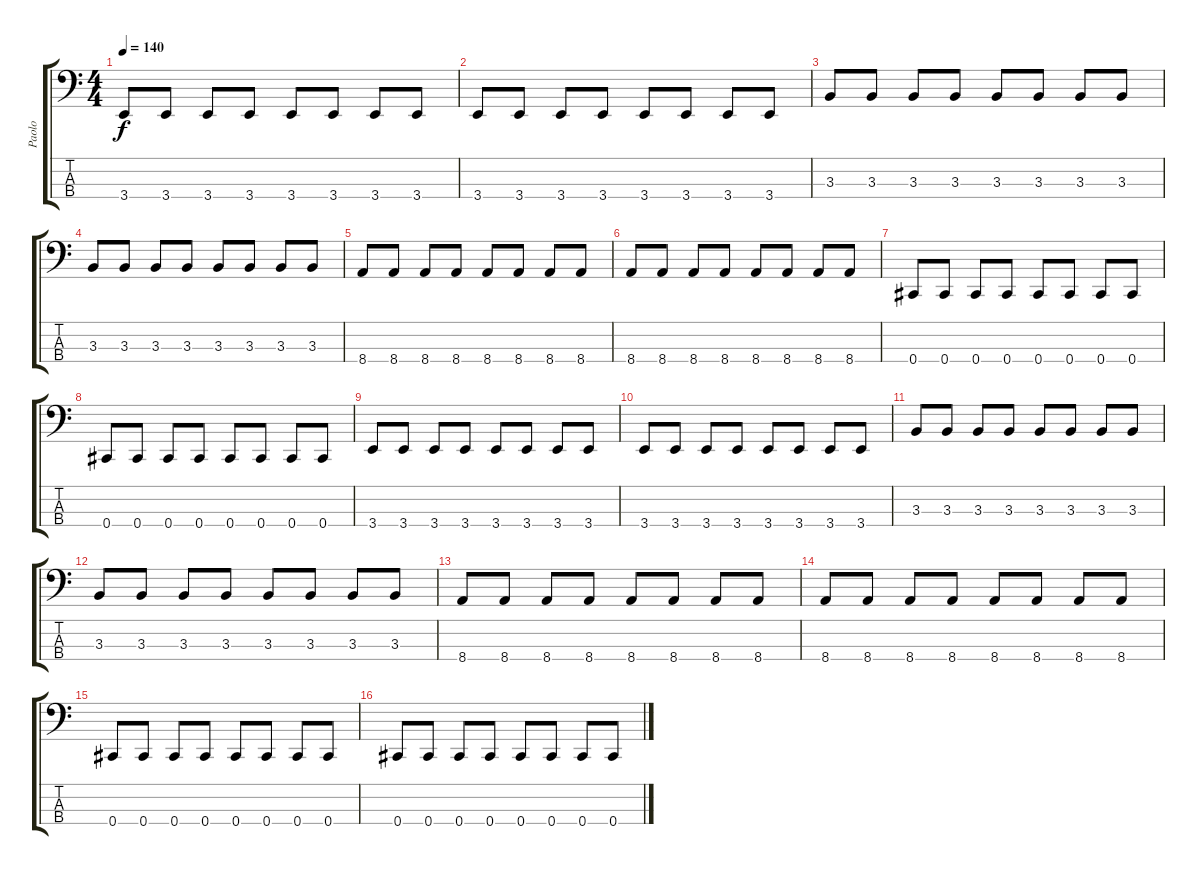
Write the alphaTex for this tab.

\track ("Paolo" "Paolo") {instrument electricbasspick}
\staff {score tabs}
\tuning (Gb2 Db2 Ab1 Db1) {hide}
\ts (4 4)
\tempo 140
\clef f4
\ks c
3.4.8{dy f} 3.4.8 3.4.8 3.4.8 3.4.8 3.4.8 3.4.8 3.4.8 |
3.4.8 3.4.8 3.4.8 3.4.8 3.4.8 3.4.8 3.4.8 3.4.8 |
3.3.8 3.3.8 3.3.8 3.3.8 3.3.8 3.3.8 3.3.8 3.3.8 |
3.3.8 3.3.8 3.3.8 3.3.8 3.3.8 3.3.8 3.3.8 3.3.8 |
8.4.8 8.4.8 8.4.8 8.4.8 8.4.8 8.4.8 8.4.8 8.4.8 |
8.4.8 8.4.8 8.4.8 8.4.8 8.4.8 8.4.8 8.4.8 8.4.8 |
0.4.8 0.4.8 0.4.8 0.4.8 0.4.8 0.4.8 0.4.8 0.4.8 |
0.4.8 0.4.8 0.4.8 0.4.8 0.4.8 0.4.8 0.4.8 0.4.8 |
3.4.8 3.4.8 3.4.8 3.4.8 3.4.8 3.4.8 3.4.8 3.4.8 |
3.4.8 3.4.8 3.4.8 3.4.8 3.4.8 3.4.8 3.4.8 3.4.8 |
3.3.8 3.3.8 3.3.8 3.3.8 3.3.8 3.3.8 3.3.8 3.3.8 |
3.3.8 3.3.8 3.3.8 3.3.8 3.3.8 3.3.8 3.3.8 3.3.8 |
8.4.8 8.4.8 8.4.8 8.4.8 8.4.8 8.4.8 8.4.8 8.4.8 |
8.4.8 8.4.8 8.4.8 8.4.8 8.4.8 8.4.8 8.4.8 8.4.8 |
0.4.8 0.4.8 0.4.8 0.4.8 0.4.8 0.4.8 0.4.8 0.4.8 |
0.4.8 0.4.8 0.4.8 0.4.8 0.4.8 0.4.8 0.4.8 0.4.8
